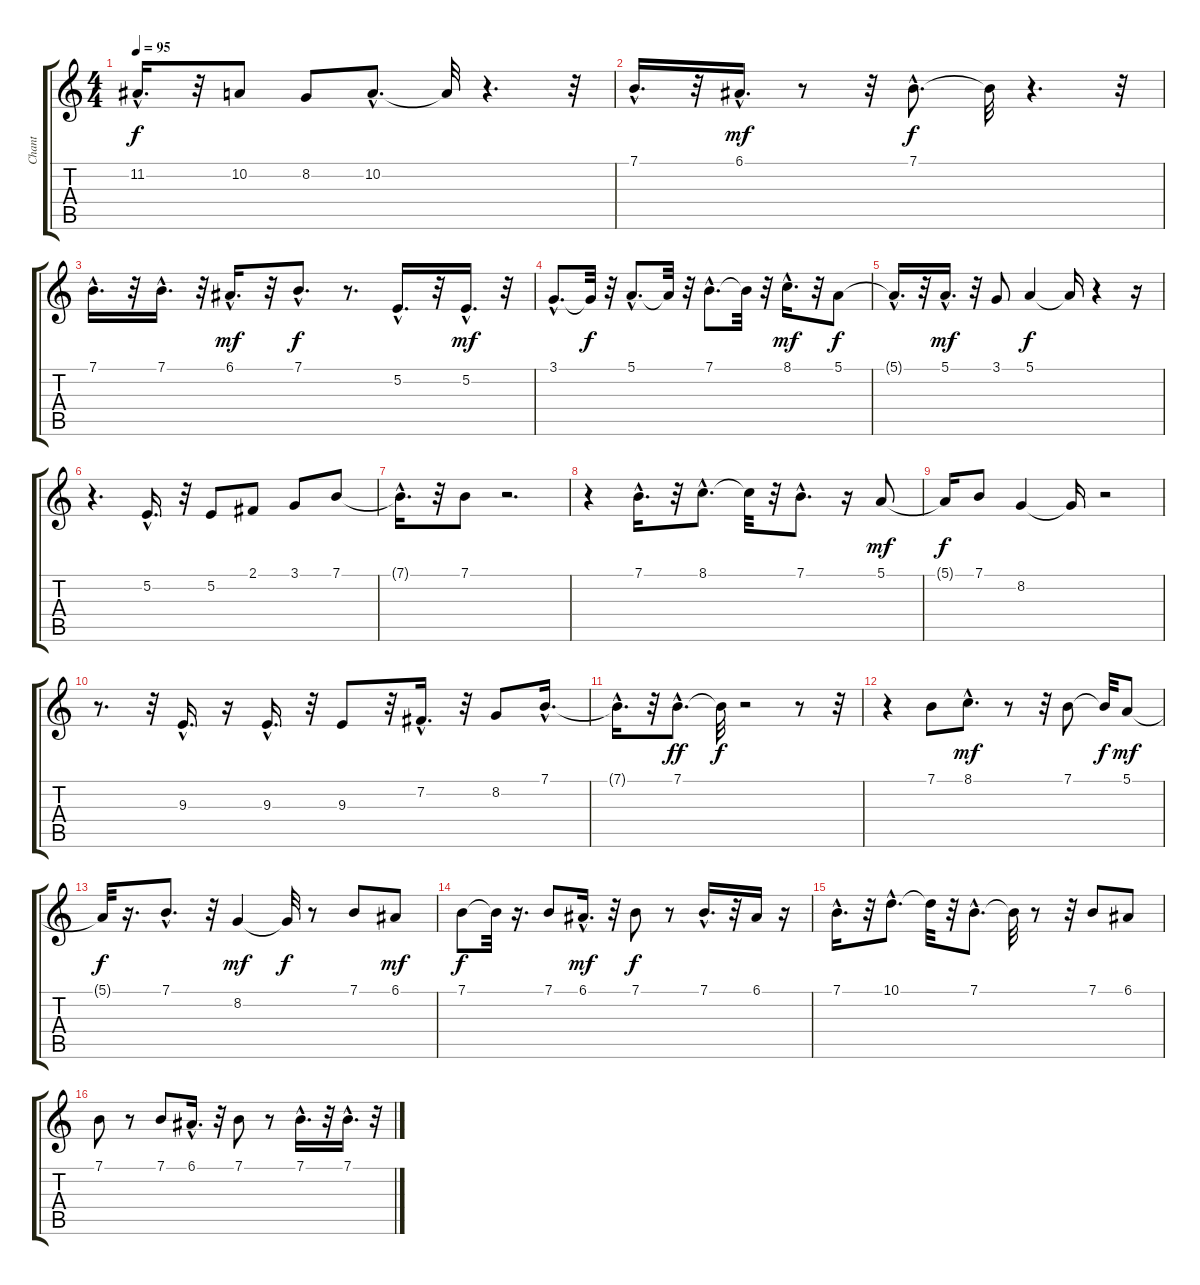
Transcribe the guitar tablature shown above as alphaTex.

\track ("Chant" "Chant") {instrument flute}
\staff {score tabs}
\tuning (E4 B3 G3 D3 A2 E2) {hide}
\ts (4 4)
\tempo 95
\clef g2
\ks c
11.2{hac}.16{d dy f} r.32 10.2.8 8.2.8 10.2{hac}.8{d} 10.2{t}.32 r.4{d} r.32 |
7.1{hac}.16{d} r.32 6.1{hac}.16{d dy mf} r.8 r.32 7.1{hac}.8{d dy f} 7.1{t}.32 r.4{d} r.32 |
7.1{hac}.16{d} r.32 7.1{hac}.16{d} r.32 6.1{hac}.16{d dy mf} r.32 7.1{hac}.8{d dy f} r.8{d} 5.2{hac}.16{d} r.32 5.2{hac}.16{d dy mf} r.32 |
3.1{hac}.8{d} 3.1{t}.32{dy f} r.32 5.1{hac}.8{d} 5.1{t}.32 r.32 7.1{hac}.8{d} 7.1{t}.32 r.32 8.1{hac}.16{d dy mf} r.32 5.1.8{dy f} |
5.1{hac t}.16{d} r.32 5.1{hac}.16{d dy mf} r.32 3.1.8 5.1.4{dy f} 5.1{t}.16 r.4 r.16 |
r.4{d} 5.2{hac}.16{d} r.32 5.2.8 2.1.8 3.1.8 7.1.8 |
7.1{hac t}.16{d} r.32 7.1.8 r.2{d} |
r.4 7.1{hac}.16{d} r.32 8.1{hac}.8{d} 8.1{t}.32 r.32 7.1{hac}.8{d} r.16 5.1.8{dy mf} |
5.1{t}.16{dy f} 7.1.8 8.2.4 8.2{t}.16 r.2 |
r.8{d} r.32 9.3{hac}.16{d} r.16 9.3{hac}.16{d} r.32 9.3.8 r.32 7.2{hac}.16{d} r.32 8.2.8 7.1{hac}.16{d} |
7.1{hac t}.16{d} r.32 7.1{hac}.8{d dy ff} 7.1{t}.32{dy f} r.2 r.8 r.32 |
r.4 7.1.8 8.1{hac}.8{d dy mf} r.8 r.32 7.1.8 7.1{t}.32{dy f} 5.1.8{dy mf} |
5.1{t}.32{dy f} r.16{d} 7.1{hac}.8{d} r.32 8.2.4{dy mf} 8.2{t}.32{dy f} r.8 7.1.8 6.1.8{dy mf} |
7.1.8{dy f} 7.1{t}.32 r.16{d} 7.1.8 6.1{hac}.16{d dy mf} r.32 7.1.8{dy f} r.8 7.1{hac}.16{d} r.32 6.1.16 r.16 |
7.1{hac}.16{d} r.32 10.1{hac}.8{d} 10.1{t}.32 r.32 7.1{hac}.8{d} 7.1{t}.32 r.8 r.32 7.1.8 6.1.8 |
7.1.8 r.8 7.1.8 6.1{hac}.16{d} r.32 7.1.8 r.8 7.1{hac}.16{d} r.32 7.1{hac}.16{d} r.32
